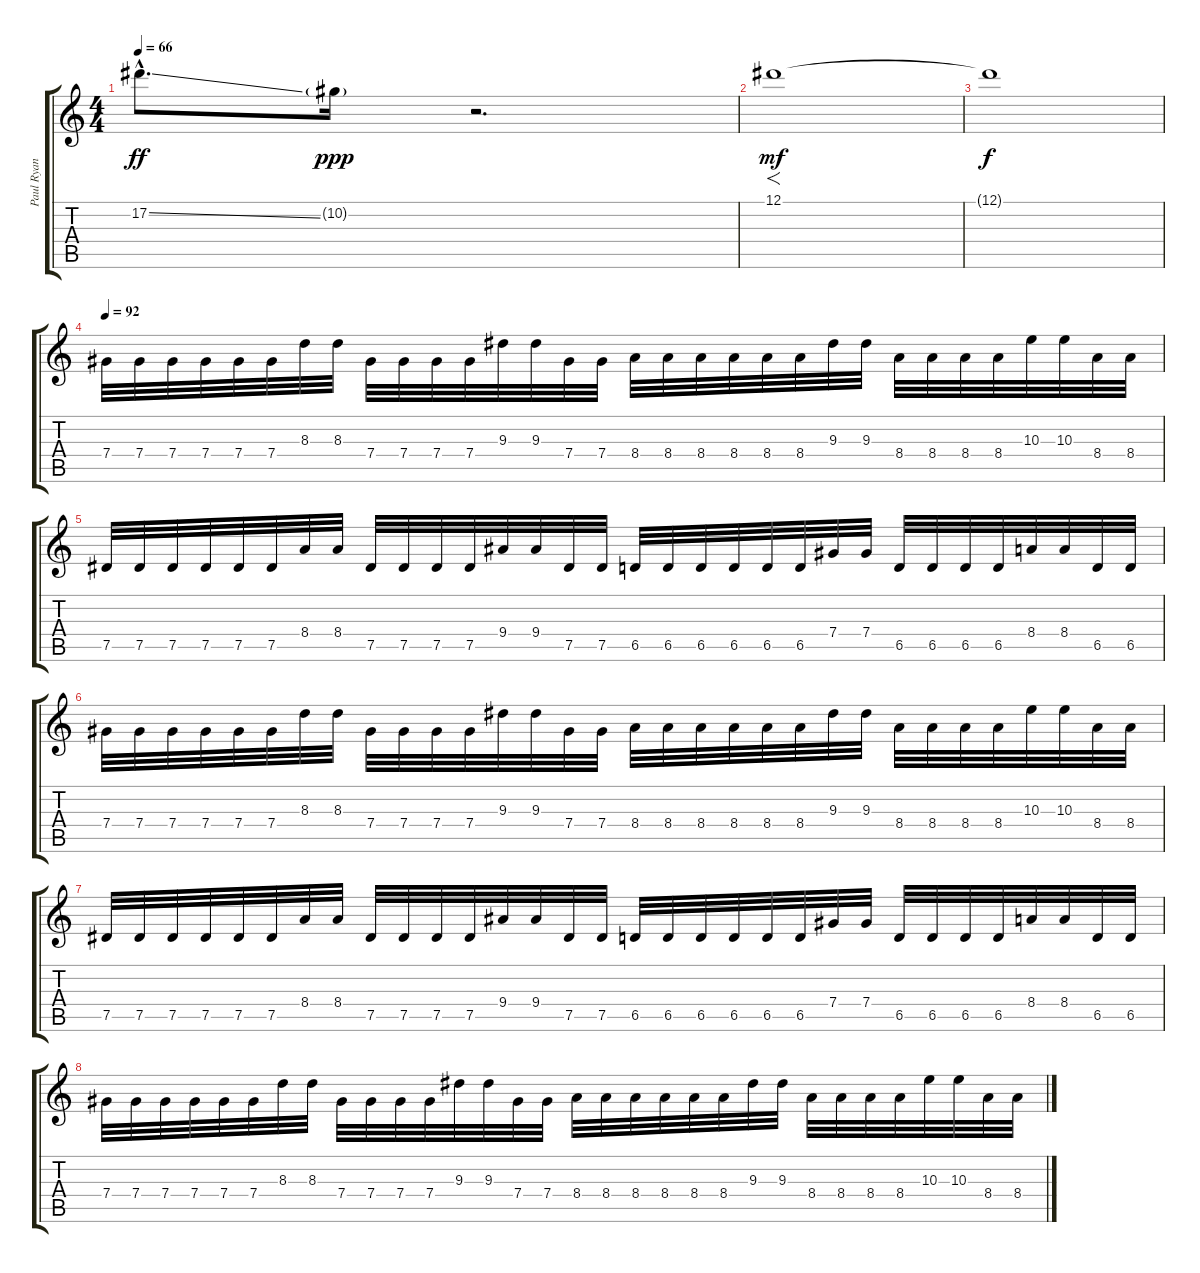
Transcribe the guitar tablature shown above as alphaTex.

\track ("Paul Ryan" "Paul Ryan") {instrument distortionguitar}
\staff {score tabs}
\tuning (Eb4 Bb3 Gb3 Db3 Ab2 Eb2) {hide}
\ts (4 4)
\tempo 66
\clef g2
\ks c
17.2{ss hac}.8{d dy ff} 10.2{g}.16{dy ppp} r.2{d} |
12.1.1{f dy mf} |
12.1{t}.1{dy f} |
\tempo 92
7.4.32 7.4.32 7.4.32 7.4.32 7.4.32 7.4.32 8.3.32 8.3.32 7.4.32 7.4.32 7.4.32 7.4.32 9.3.32 9.3.32 7.4.32 7.4.32 8.4.32 8.4.32 8.4.32 8.4.32 8.4.32 8.4.32 9.3.32 9.3.32 8.4.32 8.4.32 8.4.32 8.4.32 10.3.32 10.3.32 8.4.32 8.4.32 |
7.5.32 7.5.32 7.5.32 7.5.32 7.5.32 7.5.32 8.4.32 8.4.32 7.5.32 7.5.32 7.5.32 7.5.32 9.4.32 9.4.32 7.5.32 7.5.32 6.5.32 6.5.32 6.5.32 6.5.32 6.5.32 6.5.32 7.4.32 7.4.32 6.5.32 6.5.32 6.5.32 6.5.32 8.4.32 8.4.32 6.5.32 6.5.32 |
7.4.32 7.4.32 7.4.32 7.4.32 7.4.32 7.4.32 8.3.32 8.3.32 7.4.32 7.4.32 7.4.32 7.4.32 9.3.32 9.3.32 7.4.32 7.4.32 8.4.32 8.4.32 8.4.32 8.4.32 8.4.32 8.4.32 9.3.32 9.3.32 8.4.32 8.4.32 8.4.32 8.4.32 10.3.32 10.3.32 8.4.32 8.4.32 |
7.5.32 7.5.32 7.5.32 7.5.32 7.5.32 7.5.32 8.4.32 8.4.32 7.5.32 7.5.32 7.5.32 7.5.32 9.4.32 9.4.32 7.5.32 7.5.32 6.5.32 6.5.32 6.5.32 6.5.32 6.5.32 6.5.32 7.4.32 7.4.32 6.5.32 6.5.32 6.5.32 6.5.32 8.4.32 8.4.32 6.5.32 6.5.32 |
7.4.32 7.4.32 7.4.32 7.4.32 7.4.32 7.4.32 8.3.32 8.3.32 7.4.32 7.4.32 7.4.32 7.4.32 9.3.32 9.3.32 7.4.32 7.4.32 8.4.32 8.4.32 8.4.32 8.4.32 8.4.32 8.4.32 9.3.32 9.3.32 8.4.32 8.4.32 8.4.32 8.4.32 10.3.32 10.3.32 8.4.32 8.4.32
